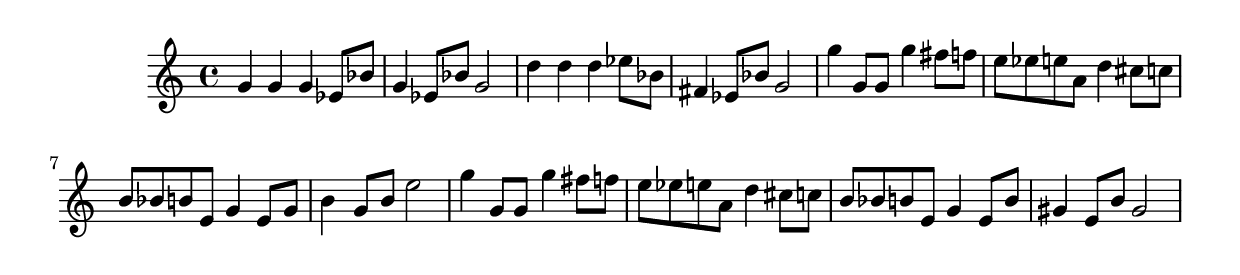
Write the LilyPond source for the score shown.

\relative c''
{
    g4 g g ees8 bes' g4 ees8 bes' g2 d'4 d d ees8 bes fis4 ees8 bes' g2
    g'4 g,8 g g'4 fis8 f e8 ees e a, d4 cis8 c b bes b e, g4 e8 g b4 g8 b e2
    g4 g,8 g g'4 fis8 f e8 ees e a, d4 cis8 c b bes b e, g4 e8 b' gis4 e8 b' gis2
}

\version "2.12.2"
